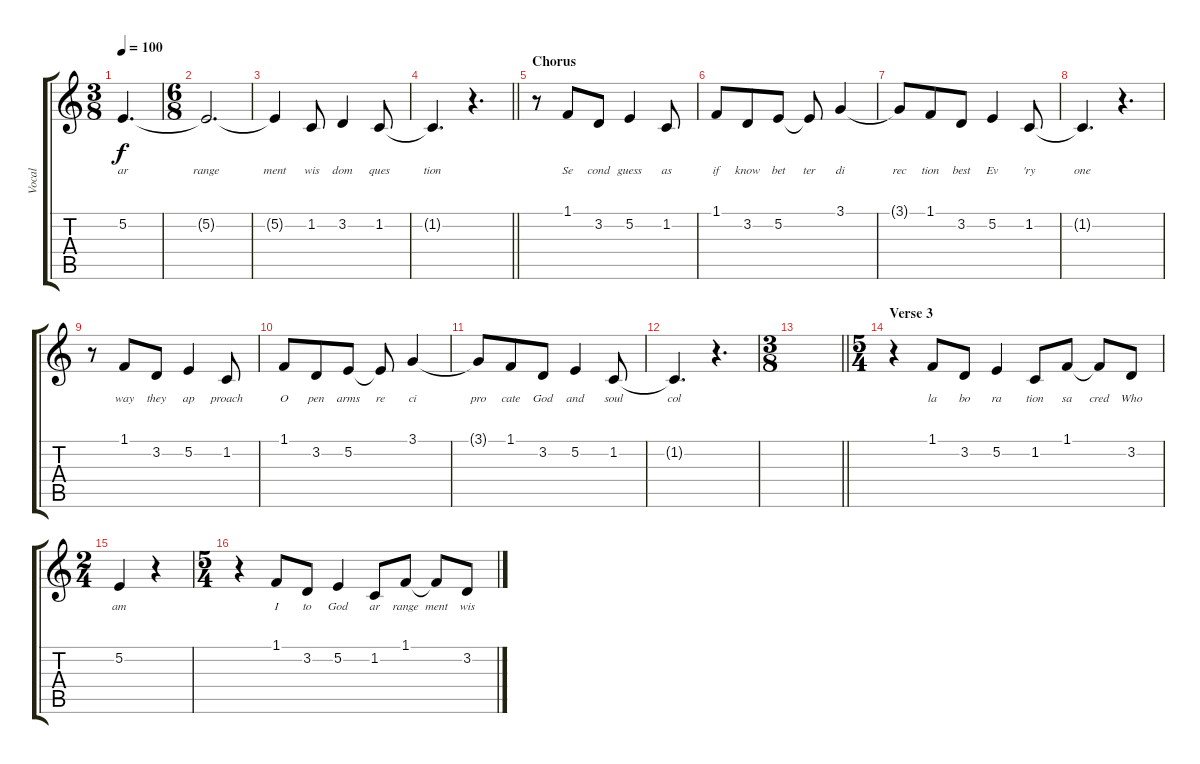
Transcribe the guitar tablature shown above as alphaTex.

\track ("Vocal" "Vocal") {instrument acousticgrandpiano}
\staff {score tabs}
\tuning (E4 B3 G3 D3 A2 E2) {hide}
\ts (3 8)
\tempo 100
\clef g2
\ks c
5.2.4{d lyrics (0 "ar") lyrics (1 "") lyrics (2 "") lyrics (3 "") lyrics (4 "") dy f} |
\ts (6 8)
5.2{t}.2{d lyrics (0 "range") lyrics (1 "") lyrics (2 "") lyrics (3 "") lyrics (4 "")} |
5.2{t}.4{lyrics (0 "ment") lyrics (1 "") lyrics (2 "") lyrics (3 "") lyrics (4 "")} 1.2.8{lyrics (0 "wis") lyrics (1 "") lyrics (2 "") lyrics (3 "") lyrics (4 "")} 3.2.4{lyrics (0 "dom") lyrics (1 "") lyrics (2 "") lyrics (3 "") lyrics (4 "")} 1.2.8{lyrics (0 "ques") lyrics (1 "") lyrics (2 "") lyrics (3 "") lyrics (4 "")} |
\barLineRight lightlight
1.2{t}.4{d lyrics (0 "tion") lyrics (1 "") lyrics (2 "") lyrics (3 "") lyrics (4 "")} r.4{d} |
\section ("" "Chorus")
r.8 1.1.8{lyrics (0 "Se") lyrics (1 "") lyrics (2 "") lyrics (3 "") lyrics (4 "")} 3.2.8{lyrics (0 "cond") lyrics (1 "") lyrics (2 "") lyrics (3 "") lyrics (4 "")} 5.2.4{lyrics (0 "guess") lyrics (1 "") lyrics (2 "") lyrics (3 "") lyrics (4 "")} 1.2.8{lyrics (0 "as") lyrics (1 "") lyrics (2 "") lyrics (3 "") lyrics (4 "")} |
1.1.8{lyrics (0 "if") lyrics (1 "") lyrics (2 "") lyrics (3 "") lyrics (4 "")} 3.2.8{lyrics (0 "know") lyrics (1 "") lyrics (2 "") lyrics (3 "") lyrics (4 "")} 5.2.8{lyrics (0 "bet") lyrics (1 "") lyrics (2 "") lyrics (3 "") lyrics (4 "")} 5.2{t}.8{lyrics (0 "ter") lyrics (1 "") lyrics (2 "") lyrics (3 "") lyrics (4 "")} 3.1.4{lyrics (0 "di") lyrics (1 "") lyrics (2 "") lyrics (3 "") lyrics (4 "")} |
3.1{t}.8{lyrics (0 "rec") lyrics (1 "") lyrics (2 "") lyrics (3 "") lyrics (4 "")} 1.1.8{lyrics (0 "tion") lyrics (1 "") lyrics (2 "") lyrics (3 "") lyrics (4 "")} 3.2.8{lyrics (0 "best") lyrics (1 "") lyrics (2 "") lyrics (3 "") lyrics (4 "")} 5.2.4{lyrics (0 "Ev") lyrics (1 "") lyrics (2 "") lyrics (3 "") lyrics (4 "")} 1.2.8{lyrics (0 "'ry") lyrics (1 "") lyrics (2 "") lyrics (3 "") lyrics (4 "")} |
1.2{t}.4{d lyrics (0 "one") lyrics (1 "") lyrics (2 "") lyrics (3 "") lyrics (4 "")} r.4{d} |
r.8 1.1.8{lyrics (0 "way") lyrics (1 "") lyrics (2 "") lyrics (3 "") lyrics (4 "")} 3.2.8{lyrics (0 "they") lyrics (1 "") lyrics (2 "") lyrics (3 "") lyrics (4 "")} 5.2.4{lyrics (0 "ap") lyrics (1 "") lyrics (2 "") lyrics (3 "") lyrics (4 "")} 1.2.8{lyrics (0 "proach") lyrics (1 "") lyrics (2 "") lyrics (3 "") lyrics (4 "")} |
1.1.8{lyrics (0 "O") lyrics (1 "") lyrics (2 "") lyrics (3 "") lyrics (4 "")} 3.2.8{lyrics (0 "pen") lyrics (1 "") lyrics (2 "") lyrics (3 "") lyrics (4 "")} 5.2.8{lyrics (0 "arms") lyrics (1 "") lyrics (2 "") lyrics (3 "") lyrics (4 "")} 5.2{t}.8{lyrics (0 "re") lyrics (1 "") lyrics (2 "") lyrics (3 "") lyrics (4 "")} 3.1.4{lyrics (0 "ci") lyrics (1 "") lyrics (2 "") lyrics (3 "") lyrics (4 "")} |
3.1{t}.8{lyrics (0 "pro") lyrics (1 "") lyrics (2 "") lyrics (3 "") lyrics (4 "")} 1.1.8{lyrics (0 "cate") lyrics (1 "") lyrics (2 "") lyrics (3 "") lyrics (4 "")} 3.2.8{lyrics (0 "God") lyrics (1 "") lyrics (2 "") lyrics (3 "") lyrics (4 "")} 5.2.4{lyrics (0 "and") lyrics (1 "") lyrics (2 "") lyrics (3 "") lyrics (4 "")} 1.2.8{lyrics (0 "soul") lyrics (1 "") lyrics (2 "") lyrics (3 "") lyrics (4 "")} |
1.2{t}.4{d lyrics (0 "col") lyrics (1 "") lyrics (2 "") lyrics (3 "") lyrics (4 "")} r.4{d} |
\ts (3 8)
\barLineRight lightlight
|
\ts (5 4)
\section ("" "Verse 3")
r.4 1.1.8{lyrics (0 "la") lyrics (1 "") lyrics (2 "") lyrics (3 "") lyrics (4 "")} 3.2.8{lyrics (0 "bo") lyrics (1 "") lyrics (2 "") lyrics (3 "") lyrics (4 "")} 5.2.4{lyrics (0 "ra") lyrics (1 "") lyrics (2 "") lyrics (3 "") lyrics (4 "")} 1.2.8{lyrics (0 "tion") lyrics (1 "") lyrics (2 "") lyrics (3 "") lyrics (4 "")} 1.1.8{lyrics (0 "sa") lyrics (1 "") lyrics (2 "") lyrics (3 "") lyrics (4 "")} 1.1{t}.8{lyrics (0 "cred") lyrics (1 "") lyrics (2 "") lyrics (3 "") lyrics (4 "")} 3.2.8{lyrics (0 "Who") lyrics (1 "") lyrics (2 "") lyrics (3 "") lyrics (4 "")} |
\ts (2 4)
5.2.4{lyrics (0 "am") lyrics (1 "") lyrics (2 "") lyrics (3 "") lyrics (4 "")} r.4 |
\ts (5 4)
r.4 1.1.8{lyrics (0 "I") lyrics (1 "") lyrics (2 "") lyrics (3 "") lyrics (4 "")} 3.2.8{lyrics (0 "to") lyrics (1 "") lyrics (2 "") lyrics (3 "") lyrics (4 "")} 5.2.4{lyrics (0 "God") lyrics (1 "") lyrics (2 "") lyrics (3 "") lyrics (4 "")} 1.2.8{lyrics (0 "ar") lyrics (1 "") lyrics (2 "") lyrics (3 "") lyrics (4 "")} 1.1.8{lyrics (0 "range") lyrics (1 "") lyrics (2 "") lyrics (3 "") lyrics (4 "")} 1.1{t}.8{lyrics (0 "ment") lyrics (1 "") lyrics (2 "") lyrics (3 "") lyrics (4 "")} 3.2.8{lyrics (0 "wis") lyrics (1 "") lyrics (2 "") lyrics (3 "") lyrics (4 "")}
